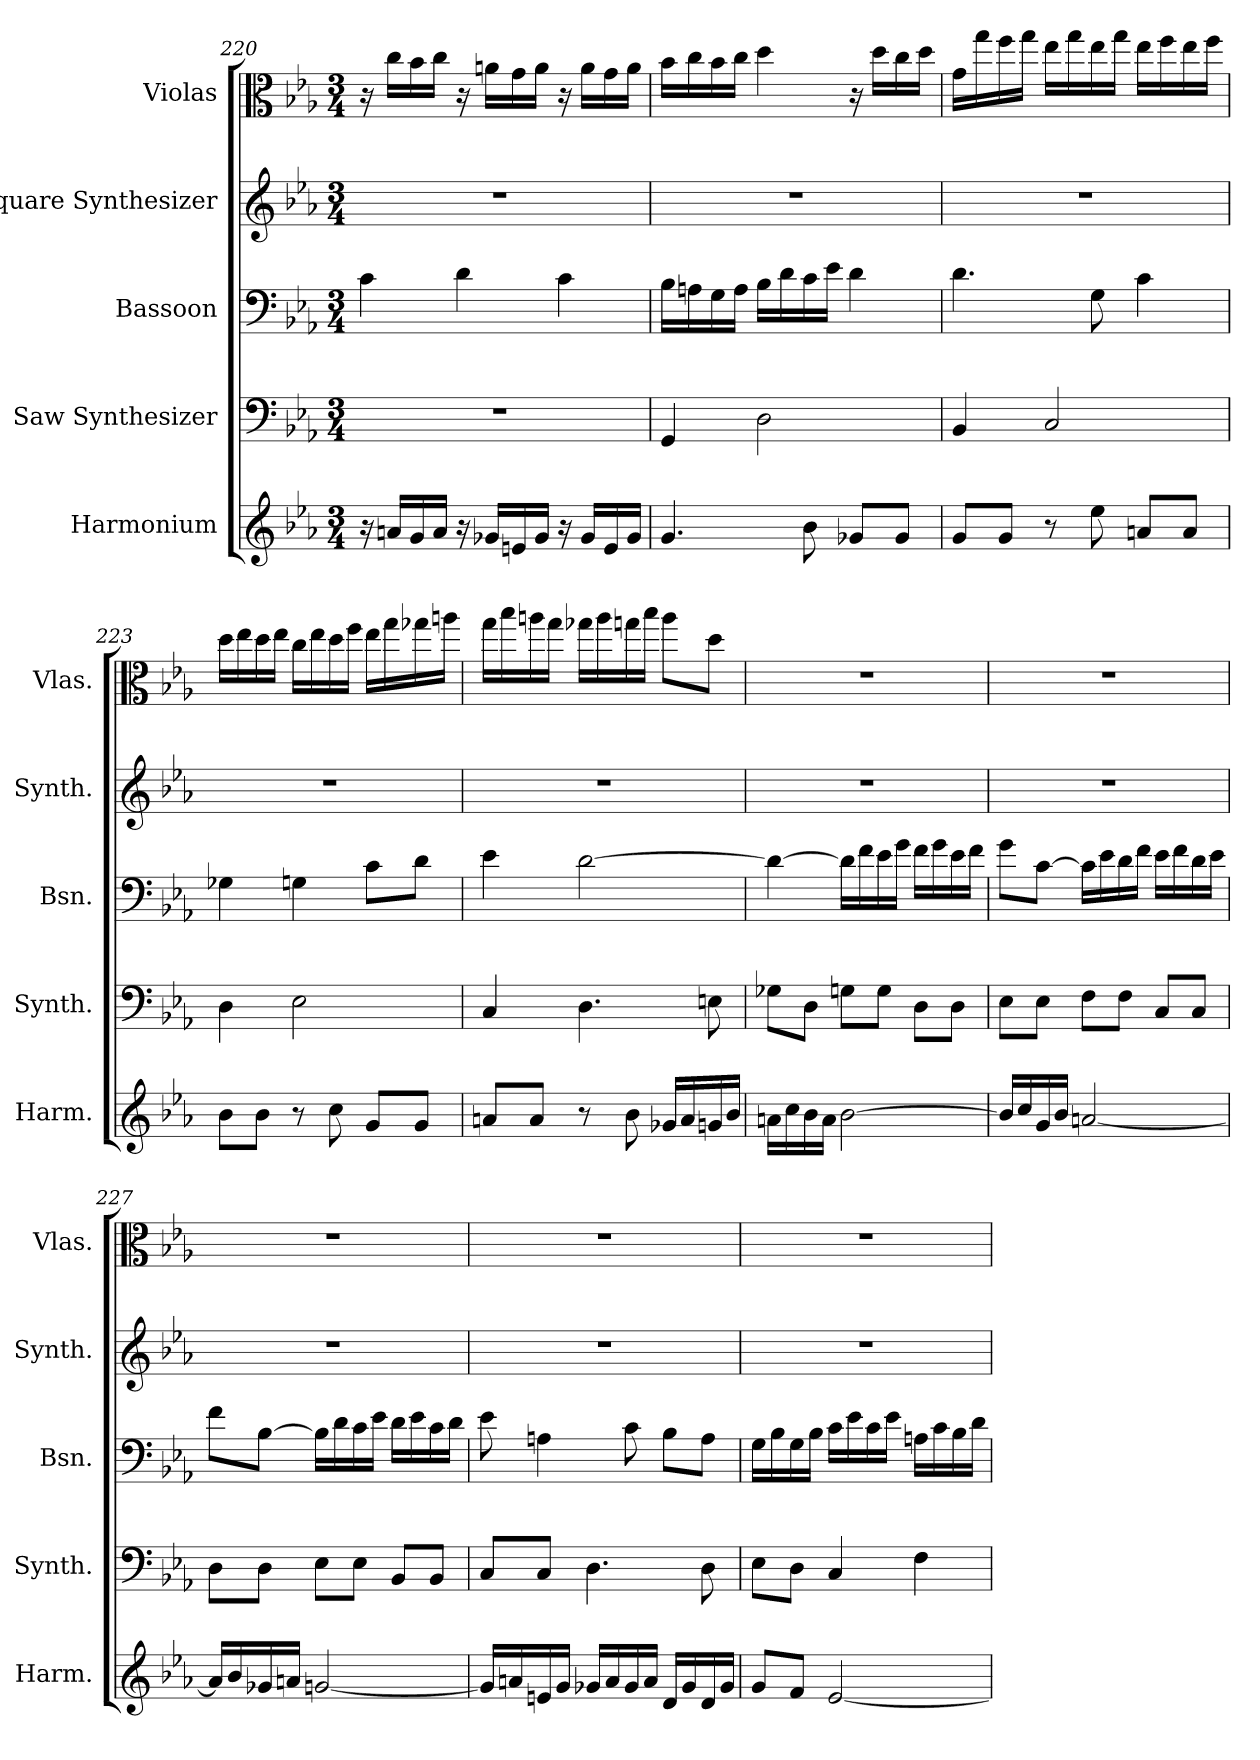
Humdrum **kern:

**kern	**kern	**kern	**kern	**kern
*part5	*part4	*part3	*part2	*part1
*staff5	*staff4	*staff3	*staff2	*staff1
*I"Harmonium	*I"Saw Synthesizer	*I"Bassoon	*I"Square Synthesizer	*I"Violas
*I'Harm.	*I'Synth.	*I'Bsn.	*I'Synth.	*I'Vlas.
*clefG2	*clefF4	*clefF4	*clefG2	*clefC3
*k[b-e-a-]	*k[b-e-a-]	*k[b-e-a-]	*k[b-e-a-]	*k[b-e-a-]
*M3/4	*M3/4	*M3/4	*M3/4	*M3/4
=220	=220	=220	=220	=220
16r	2.r	4c\	2.r	16r
16an/LL	.	.	.	16cc\LL
16g/	.	.	.	16b-\
16a/JJ	.	.	.	16cc\JJ
16r	.	4d\	.	16r
16g-X/LL	.	.	.	16an\LL
16en/	.	.	.	16g\
16g-/JJ	.	.	.	16a\JJ
16r	.	4c\	.	16r
16g-/LL	.	.	.	16a\LL
16e/	.	.	.	16g\
16g-/JJ	.	.	.	16a\JJ
!!LO:LB:g=z
=221	=221	=221	=221	=221
4.g/	4GG/	16B-\LL	2.r	16b-\LL
.	.	16An\	.	16cc\
.	.	16G\	.	16b-\
.	.	16A\JJ	.	16cc\JJ
.	2D\	16B-\LL	.	4dd\
.	.	16d\	.	.
8b-\	.	16c\	.	.
.	.	16e-\JJ	.	.
8g-X/L	.	4d\	.	16r
.	.	.	.	16dd\LL
8g-/J	.	.	.	16cc\
.	.	.	.	16dd\JJ
=222	=222	=222	=222	=222
8g/L	4BB-/	4.d\	2.r	16g\LL
.	.	.	.	16gg\
8g/J	.	.	.	16ff\
.	.	.	.	16gg\JJ
8r	2C/	.	.	16ee-\LL
.	.	.	.	16gg\
8ee-\	.	8G\	.	16ee-\
.	.	.	.	16gg\JJ
8an/L	.	4c\	.	16ee-\LL
.	.	.	.	16ff\
8a/J	.	.	.	16ee-\
.	.	.	.	16ff\JJ
!!LO:PB:g=z
=223	=223	=223	=223	=223
8b-\L	4D\	4G-X\	2.r	16dd\LL
.	.	.	.	16ee-\
8b-\J	.	.	.	16dd\
.	.	.	.	16ee-\JJ
8r	2E-\	4Gn\	.	16cc\LL
.	.	.	.	16ee-\
8cc\	.	.	.	16dd\
.	.	.	.	16ff\JJ
8g/L	.	8c\L	.	16ee-\LL
.	.	.	.	16gg\
8g/J	.	8d\J	.	16gg-X\
.	.	.	.	16aan\JJ
=224	=224	=224	=224	=224
8an/L	4C/	4e-\	2.r	16gg\LL
.	.	.	.	16bb-\
8a/J	.	.	.	16aan\
.	.	.	.	16gg\JJ
8r	4.D\	[2d\	.	16gg-X\LL
.	.	.	.	16aa\
8b-\	.	.	.	16ggn\
.	.	.	.	16bb-\JJ
16g-X/LL	.	.	.	8aa\L
16a/	.	.	.	.
16gn/	8En\	.	.	8dd\J
16b-/JJ	.	.	.	.
!!LO:LB:g=z
=225	=225	=225	=225	=225
16an\LL	8G-X\L	4d\_	2.r	2.r
16cc\	.	.	.	.
16b-\	8D\J	.	.	.
16a\JJ	.	.	.	.
[2b-\	8Gn\L	16d\LL]	.	.
.	.	16f\	.	.
.	8G\J	16e-\	.	.
.	.	16g\JJ	.	.
.	8D\L	16f\LL	.	.
.	.	16g\	.	.
.	8D\J	16e-\	.	.
.	.	16f\JJ	.	.
=226	=226	=226	=226	=226
16b-/LL]	8E-\L	8g\L	2.r	2.r
16cc/	.	.	.	.
16g/	8E-\J	[8c\J	.	.
16b-/JJ	.	.	.	.
[2an/	8F\L	16c\LL]	.	.
.	.	16e-\	.	.
.	8F\J	16d\	.	.
.	.	16f\JJ	.	.
.	8C/L	16e-\LL	.	.
.	.	16f\	.	.
.	8C/J	16d\	.	.
.	.	16e-\JJ	.	.
!!LO:PB:g=z
=227	=227	=227	=227	=227
16a/LL]	8D\L	8f\L	2.r	2.r
16b-/	.	.	.	.
16g-X/	8D\J	[8B-\J	.	.
16an/JJ	.	.	.	.
[2gn/	8E-\L	16B-\LL]	.	.
.	.	16d\	.	.
.	8E-\J	16c\	.	.
.	.	16e-\JJ	.	.
.	8BB-/L	16d\LL	.	.
.	.	16e-\	.	.
.	8BB-/J	16c\	.	.
.	.	16d\JJ	.	.
=228	=228	=228	=228	=228
16g/LL]	8C/L	8e-\	2.r	2.r
16an/	.	.	.	.
16en/	8C/J	4An\	.	.
16g/JJ	.	.	.	.
16g-X/LL	4.D\	.	.	.
16a/	.	.	.	.
16g-/	.	8c\	.	.
16a/JJ	.	.	.	.
16d/LL	.	8B-\L	.	.
16g-/	.	.	.	.
16d/	8D\	8A\J	.	.
16g-/JJ	.	.	.	.
!!LO:LB:g=z
=229	=229	=229	=229	=229
8g/L	8E-\L	16G\LL	2.r	2.r
.	.	16B-\	.	.
8f/J	8D\J	16G\	.	.
.	.	16B-\JJ	.	.
[2e-/	4C/	16c\LL	.	.
.	.	16e-\	.	.
.	.	16c\	.	.
.	.	16e-\JJ	.	.
.	4F\	16An\LL	.	.
.	.	16c\	.	.
.	.	16B-\	.	.
.	.	16d\JJ	.	.
=	=	=	=	=
*-	*-	*-	*-	*-
